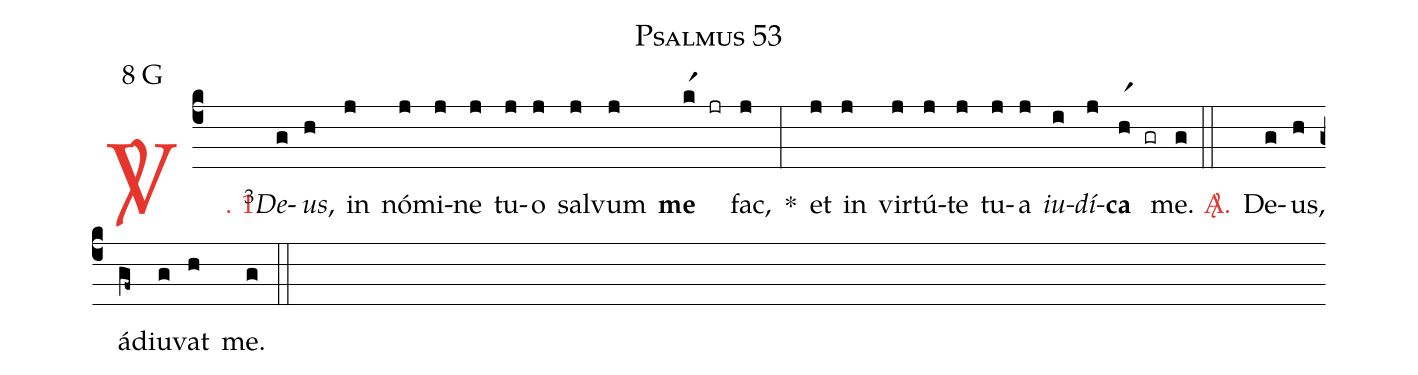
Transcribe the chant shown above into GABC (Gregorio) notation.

name: Psalmus 53;
mode: 8;
mode-differentia: G;
%%
(c4)

<c><sp>V/</sp>. 1.</c>() <v>\VSup{3}</v><i>De</i>(g)<i>us</i>,(h) in(j) nó(j)mi(j)ne(j) tu(j)o(j) sal(j)vum(j) <b>me</b>(kr1 jr) fac,(j) *(:) et(j) in(j) vir(j)tú(j)te(j) tu(j)a(j) <i>iu</i>(i)<i>dí</i>(j)<b>ca</b>(hr1 gr) me.(g) (::)

<nlba><c><sp>A/</sp>.</c>() De</nlba>(g)us,(h) ád(gf~)iu(g)vat(h) me.(g) (::)
